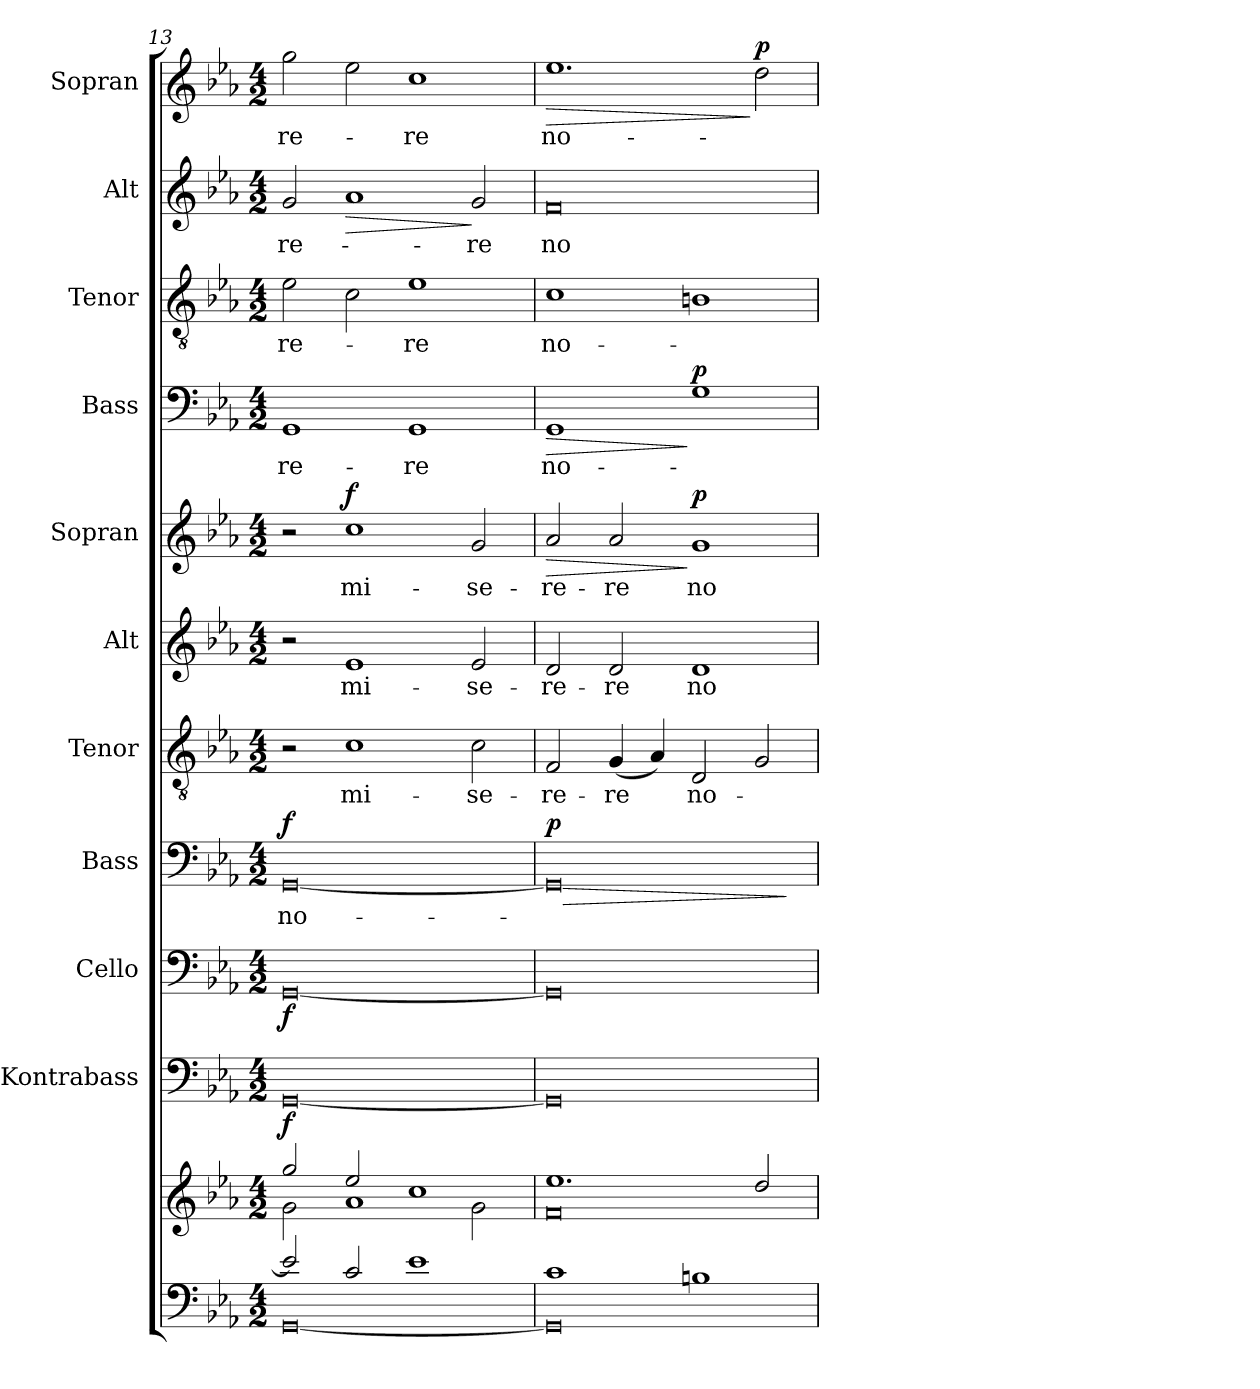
**kern	**kern	**kern	**dynam	**kern	**dynam	**kern	**text	**dynam	**kern	**text	**kern	**text	**kern	**text	**dynam	**kern	**text	**dynam	**kern	**text	**kern	**text	**dynam	**kern	**text	**dynam
*part11	*part11	*part10	*part10	*part9	*part9	*part8	*part8	*part8	*part7	*part7	*part6	*part6	*part5	*part5	*part5	*part4	*part4	*part4	*part3	*part3	*part2	*part2	*part2	*part1	*part1	*part1
*staff12	*staff11	*staff10	*staff10	*staff9	*staff9	*staff8	*staff8	*staff8	*staff7	*staff7	*staff6	*staff6	*staff5	*staff5	*staff5	*staff4	*staff4	*staff4	*staff3	*staff3	*staff2	*staff2	*staff2	*staff1	*staff1	*staff1
*	*	*I"Kontrabass	*	*I"Cello	*	*I"Bass	*	*	*I"Tenor	*	*I"Alt	*	*I"Sopran	*	*	*I"Bass	*	*	*I"Tenor	*	*I"Alt	*	*	*I"Sopran	*	*
*	*	*I'Kb.	*	*	*	*I'B.	*	*	*I'T.	*	*I'A.	*	*I'S.	*	*	*I'B.	*	*	*I'T.	*	*I'A.	*	*	*I'S.	*	*
!!LO:PB:g=z
*clefF4	*clefG2	*clefF4	*	*clefF4	*	*clefF4	*	*	*clefGv2	*	*clefG2	*	*clefG2	*	*	*clefF4	*	*	*clefGv2	*	*clefG2	*	*	*clefG2	*	*
*	*	*ITrd7c12	*	*	*	*	*	*	*	*	*	*	*	*	*	*	*	*	*	*	*	*	*	*	*	*
*k[b-e-a-]	*k[b-e-a-]	*k[b-e-a-]	*	*k[b-e-a-]	*	*k[b-e-a-]	*	*	*k[b-e-a-]	*	*k[b-e-a-]	*	*k[b-e-a-]	*	*	*k[b-e-a-]	*	*	*k[b-e-a-]	*	*k[b-e-a-]	*	*	*k[b-e-a-]	*	*
*E-:	*E-:	*E-:	*	*E-:	*	*E-:	*	*	*E-:	*	*E-:	*	*E-:	*	*	*E-:	*	*	*E-:	*	*E-:	*	*	*E-:	*	*
*M4/2	*M4/2	*M4/2	*	*M4/2	*	*M4/2	*	*	*M4/2	*	*M4/2	*	*M4/2	*	*	*M4/2	*	*	*M4/2	*	*M4/2	*	*	*M4/2	*	*
=13	=13	=13	=13	=13	=13	=13	=13	=13	=13	=13	=13	=13	=13	=13	=13	=13	=13	=13	=13	=13	=13	=13	=13	=13	=13	=13
*^	*^	*	*	*	*	*	*	*	*	*	*	*	*	*	*	*	*	*	*	*	*	*	*	*	*	*
!	!	!	!	!	!LO:DY:b	!	!LO:DY:b	!	!LO:LY:b	!LO:DY:a	!	!	!	!	!	!	!	!	!LO:LY:b	!	!	!LO:LY:b	!	!LO:LY:b	!	!	!LO:LY:b	!
2e-/]	[<0GG	2gg/	2g\	[0GGG	f	[0GG	f	[0GG	no-	f	2r	.	2r	.	2r	.	.	1GG	-re-	.	2e-\	-re-	2g/	-re-	.	2gg\	-re-	.
!	!	!	!	!	!	!	!	!	!	!	!	!LO:LY:b	!	!LO:LY:b	!	!LO:LY:b	!LO:DY:a	!	!	!	!	!	!	!	!LO:HP:b	!	!	!
2c/	.	2ee-/	1a-	.	.	.	.	.	.	.	1c	mi-	1e-	mi-	1cc	mi-	f	.	.	.	2c\	.	1a-	.	>	2ee-\	.	.
!	!	!	!	!	!	!	!	!	!	!	!	!	!	!	!	!	!	!	!LO:LY:b	!	!	!LO:LY:b	!	!	!	!	!LO:LY:b	!
1e-	.	1cc	.	.	.	.	.	.	.	.	.	.	.	.	.	.	.	1GG	-re	.	1e-	-re	.	.	.	1cc	-re	.
!	!	!	!	!	!	!	!	!	!	!	!	!LO:LY:b	!	!LO:LY:b	!	!LO:LY:b	!	!	!	!	!	!	!	!LO:LY:b	!	!	!	!
.	.	.	2g\	.	.	.	.	.	.	.	2c\	-se-	2e-/	-se-	2g/	-se-	.	.	.	.	.	.	2g/	-re	]	.	.	.
=14	=14	=14	=14	=14	=14	=14	=14	=14	=14	=14	=14	=14	=14	=14	=14	=14	=14	=14	=14	=14	=14	=14	=14	=14	=14	=14	=14	=14
!	!	!	!	!	!	!	!	!	!	!LO:HP:b	!	!LO:LY:b	!	!LO:LY:b	!	!LO:LY:b	!LO:HP:b	!	!LO:LY:b	!LO:HP:b	!	!LO:LY:b	!	!LO:LY:b	!	!	!LO:LY:b	!LO:HP:b
!	!	!	!	!	!	!	!	!	!	!LO:DY:n=1:a	!	!	!	!	!	!	!	!	!	!	!	!	!	!	!	!	!	!
1c	0GG]	1.ee-	0f	0GGG]	.	0GG]	.	0GG]	.	> p	2F/	-re-	2d/	-re-	2a-/	-re-	>	1GG	no-	>	1c	no-	0f	no-	.	1.ee-	no-	>
!	!	!	!	!	!	!	!	!	!	!	!	!LO:LY:b	!	!LO:LY:b	!	!LO:LY:b	!	!	!	!	!	!	!	!	!	!	!	!
.	.	.	.	.	.	.	.	.	.	.	(<4G/	-re	2d/	-re	2a-/	-re	.	.	.	.	.	.	.	.	.	.	.	.
.	.	.	.	.	.	.	.	.	.	.	4A-/)	.	.	.	.	.	.	.	.	.	.	.	.	.	.	.	.	.
!	!	!	!	!	!	!	!	!	!	!	!	!LO:LY:b	!	!LO:LY:b	!	!LO:LY:b	!LO:DY:n=1:a	!	!	!LO:DY:n=1:a	!	!	!	!	!	!	!	!
1Bn	.	.	.	.	.	.	.	.	.	.	2D/	no-	1d	no-	1g	no-	] p	1G	.	] p	1Bn	.	.	.	.	.	.	.
!	!	!	!	!	!	!	!	!	!	!	!	!	!	!	!	!	!	!	!	!	!	!	!	!	!	!	!	!LO:DY:n=1:a
.	.	2dd/	.	.	.	.	.	.	.	.	2G/	.	.	.	.	.	.	.	.	.	.	.	.	.	.	2dd\	.	] p
*v	*v	*	*	*	*	*	*	*	*	*	*	*	*	*	*	*	*	*	*	*	*	*	*	*	*	*	*	*
*	*v	*v	*	*	*	*	*	*	*	*	*	*	*	*	*	*	*	*	*	*	*	*	*	*	*	*	*
.	.	.	.	.	.	.	.	]	.	.	.	.	.	.	.	.	.	.	.	.	.	.	.	.	.	.
=	=	=	=	=	=	=	=	=	=	=	=	=	=	=	=	=	=	=	=	=	=	=	=	=	=	=
*-	*-	*-	*-	*-	*-	*-	*-	*-	*-	*-	*-	*-	*-	*-	*-	*-	*-	*-	*-	*-	*-	*-	*-	*-	*-	*-
